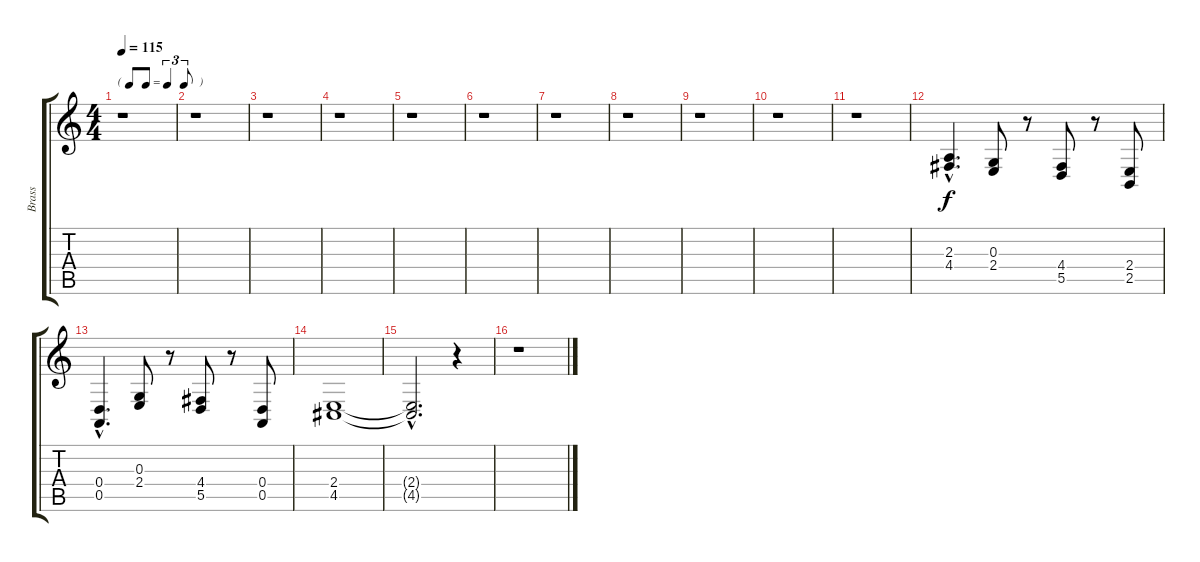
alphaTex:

\track ("Brass" "Brass") {instrument brasssection}
\staff {score tabs}
\tuning (E4 B3 G3 D3 A2 E2) {hide}
\ts (4 4)
\tf triplet8th
\tempo 115
\clef g2
\ks c
r.1{dy f} |
r.1 |
r.1 |
r.1 |
r.1 |
r.1 |
r.1 |
r.1 |
r.1 |
r.1 |
r.1 |
(2.3{hac} 4.4{hac}).4{d} (0.3 2.4).8 r.8 (4.4 5.5).8 r.8 (2.4 2.5).8 |
(0.4{hac} 0.5{hac}).4{d} (0.3 2.4).8 r.8 (4.4 5.5).8 r.8 (0.4 0.5).8 |
(2.4 4.5).1 |
(2.4{hac t} 4.5{hac t}).2{d} r.4 |
r.1
